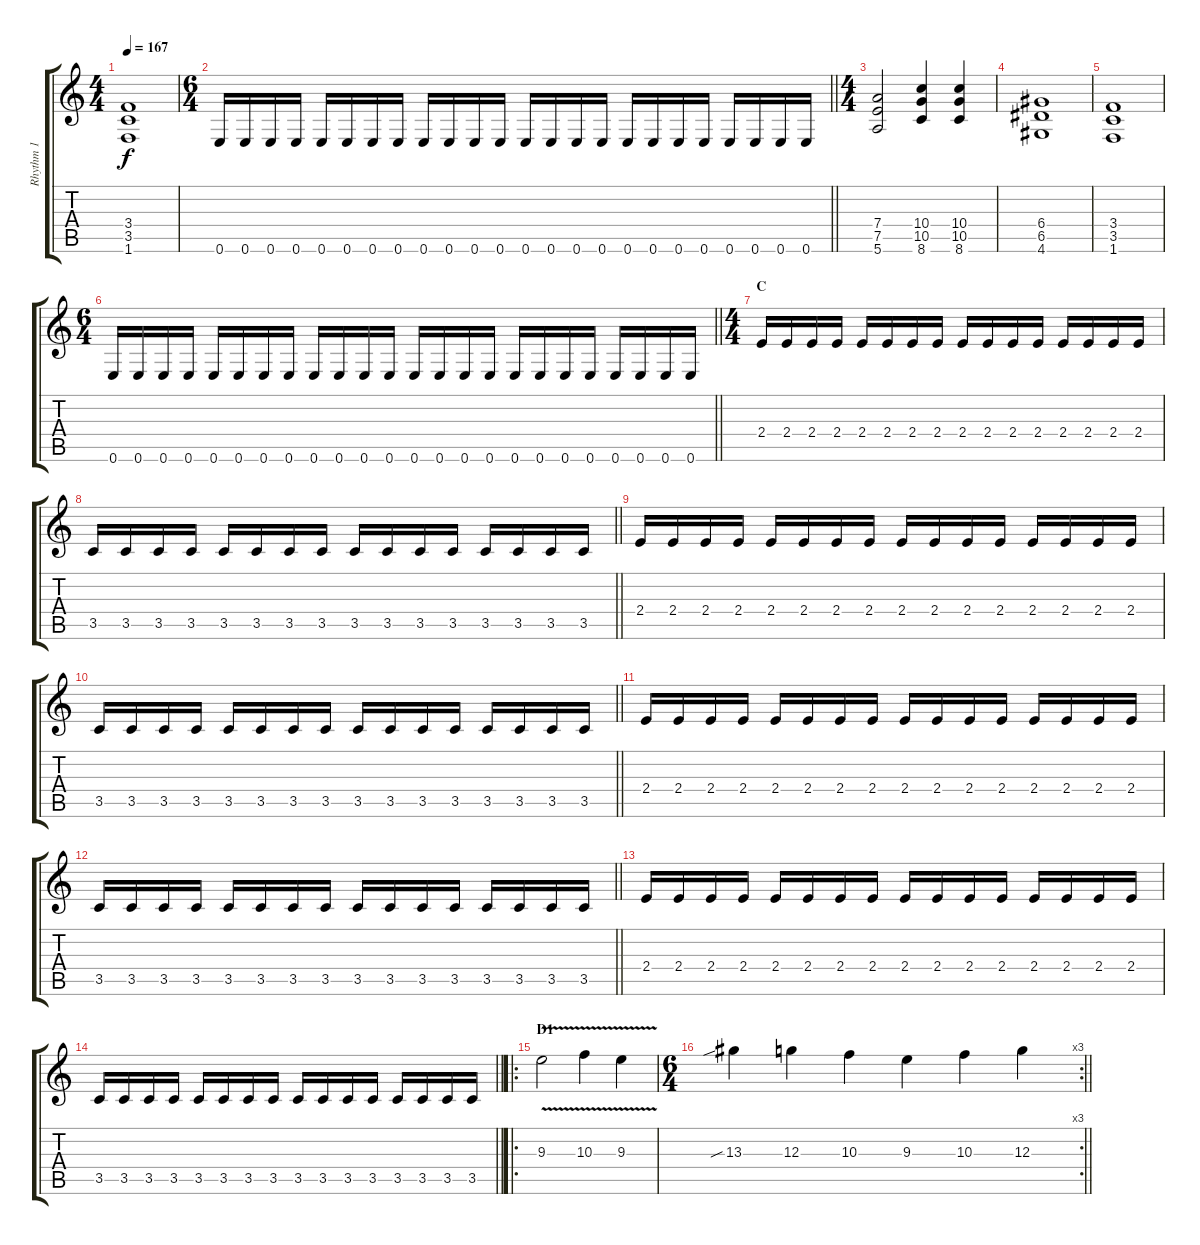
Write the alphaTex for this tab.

\track ("Rhythm 1" "Rhythm 1") {instrument distortionguitar}
\staff {score tabs}
\tuning (E4 B3 G3 D3 A2 E2) {hide}
\ts (4 4)
\tempo 167
\clef g2
\ks c
(3.4 3.5 1.6).1{dy f} |
\ts (6 4)
\barLineRight lightlight
0.6.16 0.6.16 0.6.16 0.6.16 0.6.16 0.6.16 0.6.16 0.6.16 0.6.16 0.6.16 0.6.16 0.6.16 0.6.16 0.6.16 0.6.16 0.6.16 0.6.16 0.6.16 0.6.16 0.6.16 0.6.16 0.6.16 0.6.16 0.6.16 |
\ts (4 4)
\section ("" "")
(7.4 7.5 5.6).2 (10.4 10.5 8.6).4 (10.4 10.5 8.6).4 |
(6.4 6.5 4.6).1 |
(3.4 3.5 1.6).1 |
\ts (6 4)
\barLineRight lightlight
0.6.16 0.6.16 0.6.16 0.6.16 0.6.16 0.6.16 0.6.16 0.6.16 0.6.16 0.6.16 0.6.16 0.6.16 0.6.16 0.6.16 0.6.16 0.6.16 0.6.16 0.6.16 0.6.16 0.6.16 0.6.16 0.6.16 0.6.16 0.6.16 |
\ts (4 4)
\section ("" "C")
2.4.16 2.4.16 2.4.16 2.4.16 2.4.16 2.4.16 2.4.16 2.4.16 2.4.16 2.4.16 2.4.16 2.4.16 2.4.16 2.4.16 2.4.16 2.4.16 |
\barLineRight lightlight
3.5.16 3.5.16 3.5.16 3.5.16 3.5.16 3.5.16 3.5.16 3.5.16 3.5.16 3.5.16 3.5.16 3.5.16 3.5.16 3.5.16 3.5.16 3.5.16 |
\section ("" "")
2.4.16 2.4.16 2.4.16 2.4.16 2.4.16 2.4.16 2.4.16 2.4.16 2.4.16 2.4.16 2.4.16 2.4.16 2.4.16 2.4.16 2.4.16 2.4.16 |
\barLineRight lightlight
3.5.16 3.5.16 3.5.16 3.5.16 3.5.16 3.5.16 3.5.16 3.5.16 3.5.16 3.5.16 3.5.16 3.5.16 3.5.16 3.5.16 3.5.16 3.5.16 |
\section ("" "")
2.4.16 2.4.16 2.4.16 2.4.16 2.4.16 2.4.16 2.4.16 2.4.16 2.4.16 2.4.16 2.4.16 2.4.16 2.4.16 2.4.16 2.4.16 2.4.16 |
\barLineRight lightlight
3.5.16 3.5.16 3.5.16 3.5.16 3.5.16 3.5.16 3.5.16 3.5.16 3.5.16 3.5.16 3.5.16 3.5.16 3.5.16 3.5.16 3.5.16 3.5.16 |
\section ("" "")
2.4.16 2.4.16 2.4.16 2.4.16 2.4.16 2.4.16 2.4.16 2.4.16 2.4.16 2.4.16 2.4.16 2.4.16 2.4.16 2.4.16 2.4.16 2.4.16 |
\barLineRight lightlight
3.5.16 3.5.16 3.5.16 3.5.16 3.5.16 3.5.16 3.5.16 3.5.16 3.5.16 3.5.16 3.5.16 3.5.16 3.5.16 3.5.16 3.5.16 3.5.16 |
\ro
\section ("" "D1")
9.3{v}.2 10.3{v}.4 9.3{v}.4 |
\rc 3
\ts (6 4)
\barLineRight lightlight
13.3{sib}.4 12.3.4 10.3.4 9.3.4 10.3.4 12.3.4
